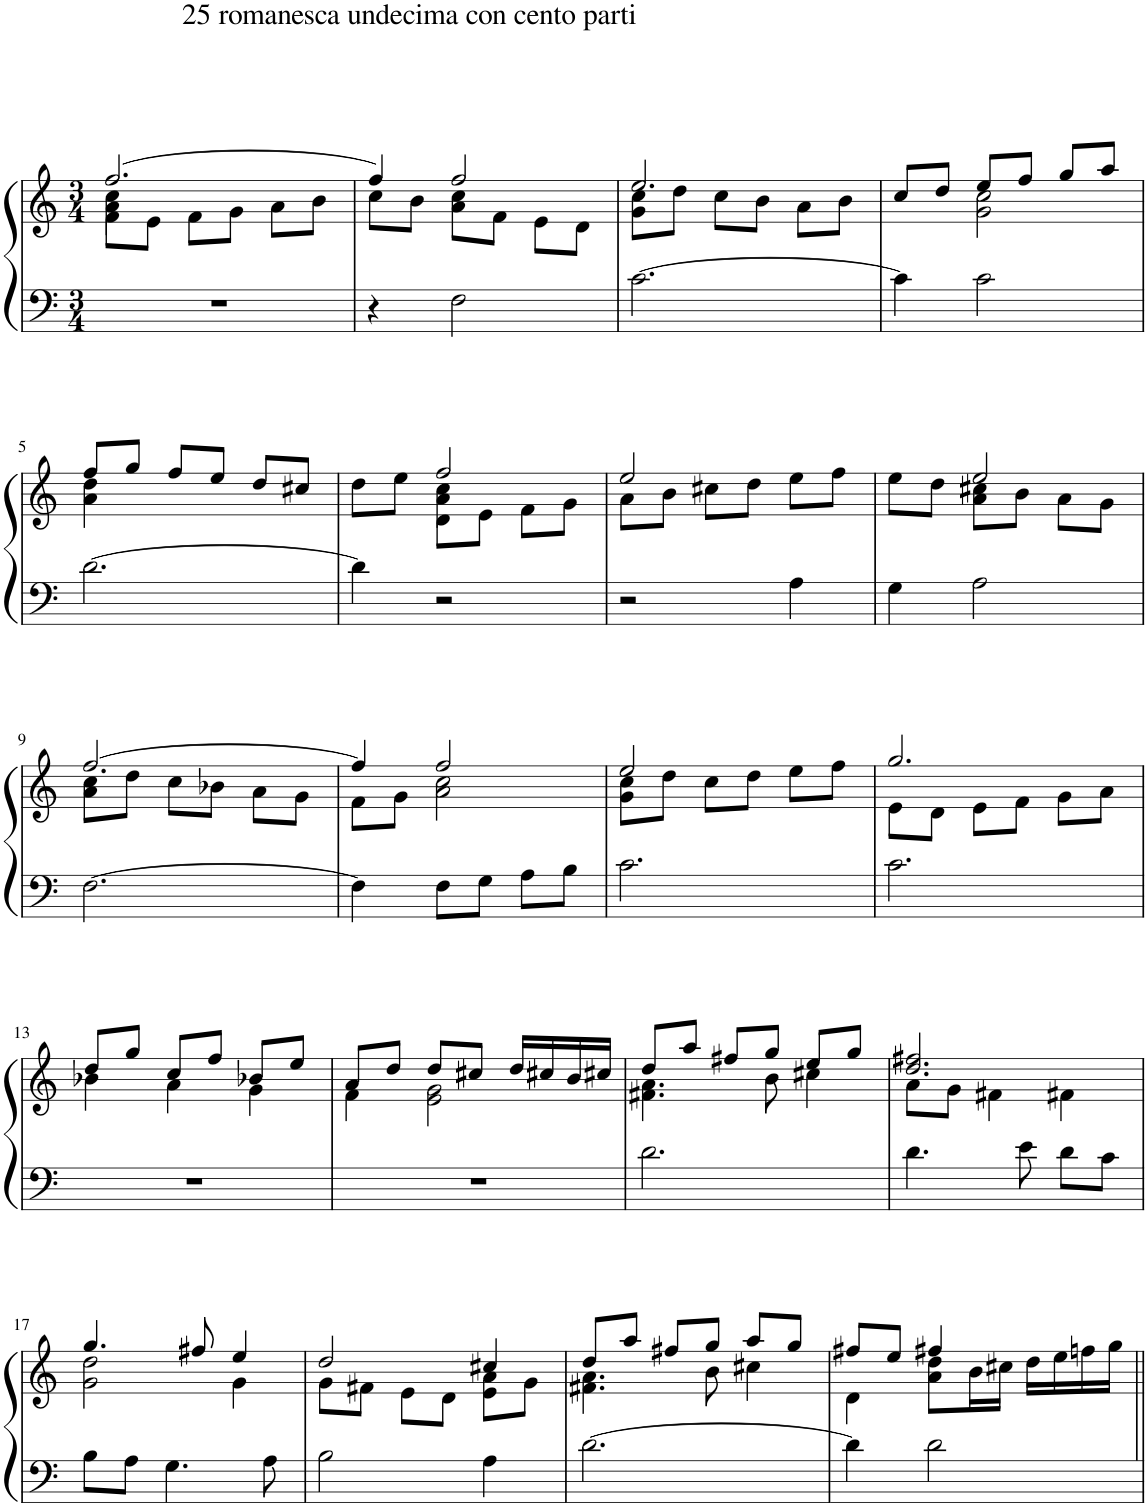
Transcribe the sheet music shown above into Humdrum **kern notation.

**kern	**kern
*part1	*part1
*staff2	*staff1
*I"Piano	*
*I'Pno.	*
*clefF4	*clefG2
*k[]	*k[]
*M3/4	*M3/4
=1	=1
*	*^
*	*	*^
2.r	[2.ff/	4a\ 4cc\	8f\L
.	.	.	8e\J
.	.	8f\L	2ryy
.	.	8g\J	.
.	.	8a\L	.
.	.	8b\J	.
*	*	*v	*v
=2	=2	=2
4r	4ff/]	8cc\L
.	.	8b\J
2F\	2ff/	8a\ 8cc\L
.	.	8f\J
.	.	8e\L
.	.	8d\J
=3	=3	=3
[2.c\	2.ee/	8g\ 8cc\L
.	.	8dd\J
.	.	8cc\L
.	.	8b\J
.	.	8a\L
.	.	8b\J
=4	=4	=4
4c\]	8cc/L	4ryy
.	8dd/J	.
2c\	8ee/L	2g\ 2cc\
.	8ff/J	.
.	8gg/L	.
.	8aa/J	.
!!LO:LB:g=z	!!
=5	=5	=5
[2.d\	8ff/L	4a\ 4dd\
.	8gg/J	.
.	8ff/L	2ryy
.	8ee/J	.
.	8dd/L	.
.	8cc#X/J	.
=6	=6	=6
*	*	*^
4d\]	8dd\L	4ryy	4ryy
.	8ee\J	.	.
2r	2ff/	4a\ 4cc\	8d\L
.	.	.	8e\J
.	.	4ryy	8f\L
.	.	.	8g\J
*	*	*v	*v
=7	=7	=7
2r	2ee/	8a\L
.	.	8b\J
.	.	8cc#X\L
.	.	8dd\J
4A\	8ee\L	4ryy
.	8ff\J	.
=8	=8	=8
4G\	8ee\L	4ryy
.	8dd\J	.
2A\	2ee/	8a\ 8cc#X\L
.	.	8b\J
.	.	8a\L
.	.	8g\J
!!LO:LB:g=z	!!
=9	=9	=9
[2.F\	[2.ff/	8a\ 8cc\L
.	.	8dd\J
.	.	8cc\L
.	.	8b-X\J
.	.	8a\L
.	.	8g\J
=10	=10	=10
4F\]	4ff/]	8f\L
.	.	8g\J
8F\L	2ff/	2a\ 2cc\
8G\J	.	.
8A\L	.	.
8B\J	.	.
=11	=11	=11
2.c\	2ee/	8g\ 8cc\L
.	.	8dd\J
.	.	8cc\L
.	.	8dd\J
.	8ee\L	4ryy
.	8ff\J	.
=12	=12	=12
2.c\	2.gg/	8e\L
.	.	8d\J
.	.	8e\L
.	.	8f\J
.	.	8g\L
.	.	8a\J
!!LO:LB:g=z	!!
=13	=13	=13
2.r	8dd/L	4b-X\
.	8gg/J	.
.	8cc/L	4a\
.	8ff/J	.
.	8b-X/L	4g\
.	8ee/J	.
=14	=14	=14
2.r	8a/L	4f\
.	8dd/J	.
.	8dd/L	2e\ 2g\
.	8cc#X/J	.
.	16dd/LL	.
.	16cc#X/	.
.	16b/	.
.	16cc#X/JJ	.
=15	=15	=15
2.d\	8dd/L	4.f#X\ 4.a\
.	8aa/J	.
.	8ff#X/L	.
.	8gg/J	8b\
.	8ee/L	4cc#X\
.	8gg/J	.
=16	=16	=16
4.d\	2.dd/ 2.ff#X/	8a\L
.	.	8g\J
.	.	4f#X\
8e\	.	.
8d\L	.	4f#X\
8c\J	.	.
!!LO:LB:g=z	!!
=17	=17	=17
8B\L	4.gg/	2g\ 2dd\
8A\J	.	.
4.G\	.	.
.	8ff#X/	.
.	4ee/	4g\
8A\	.	.
=18	=18	=18
2B\	2dd/	8g\L
.	.	8f#X\J
.	.	8e\L
.	.	8d\J
4A\	4cc#X/	8e\ 8a\L
.	.	8g\J
=19	=19	=19
[2.d\	8dd/L	4.f#X\ 4.a\
.	8aa/J	.
.	8ff#X/L	.
.	8gg/J	8b\
.	8aa/L	4cc#X\
.	8gg/J	.
=20	=20	=20
4d\]	8ff#X/L	4d\
.	8ee/J	.
2d\	4ff#X/	8a\ 8dd\L
.	.	16b\L
.	.	16cc#X\JJ
.	16dd\LL	4ryy
.	16ee\	.
.	16ffn\	.
.	16gg\JJ	.
*	*v	*v
=||	=||
*-	*-
